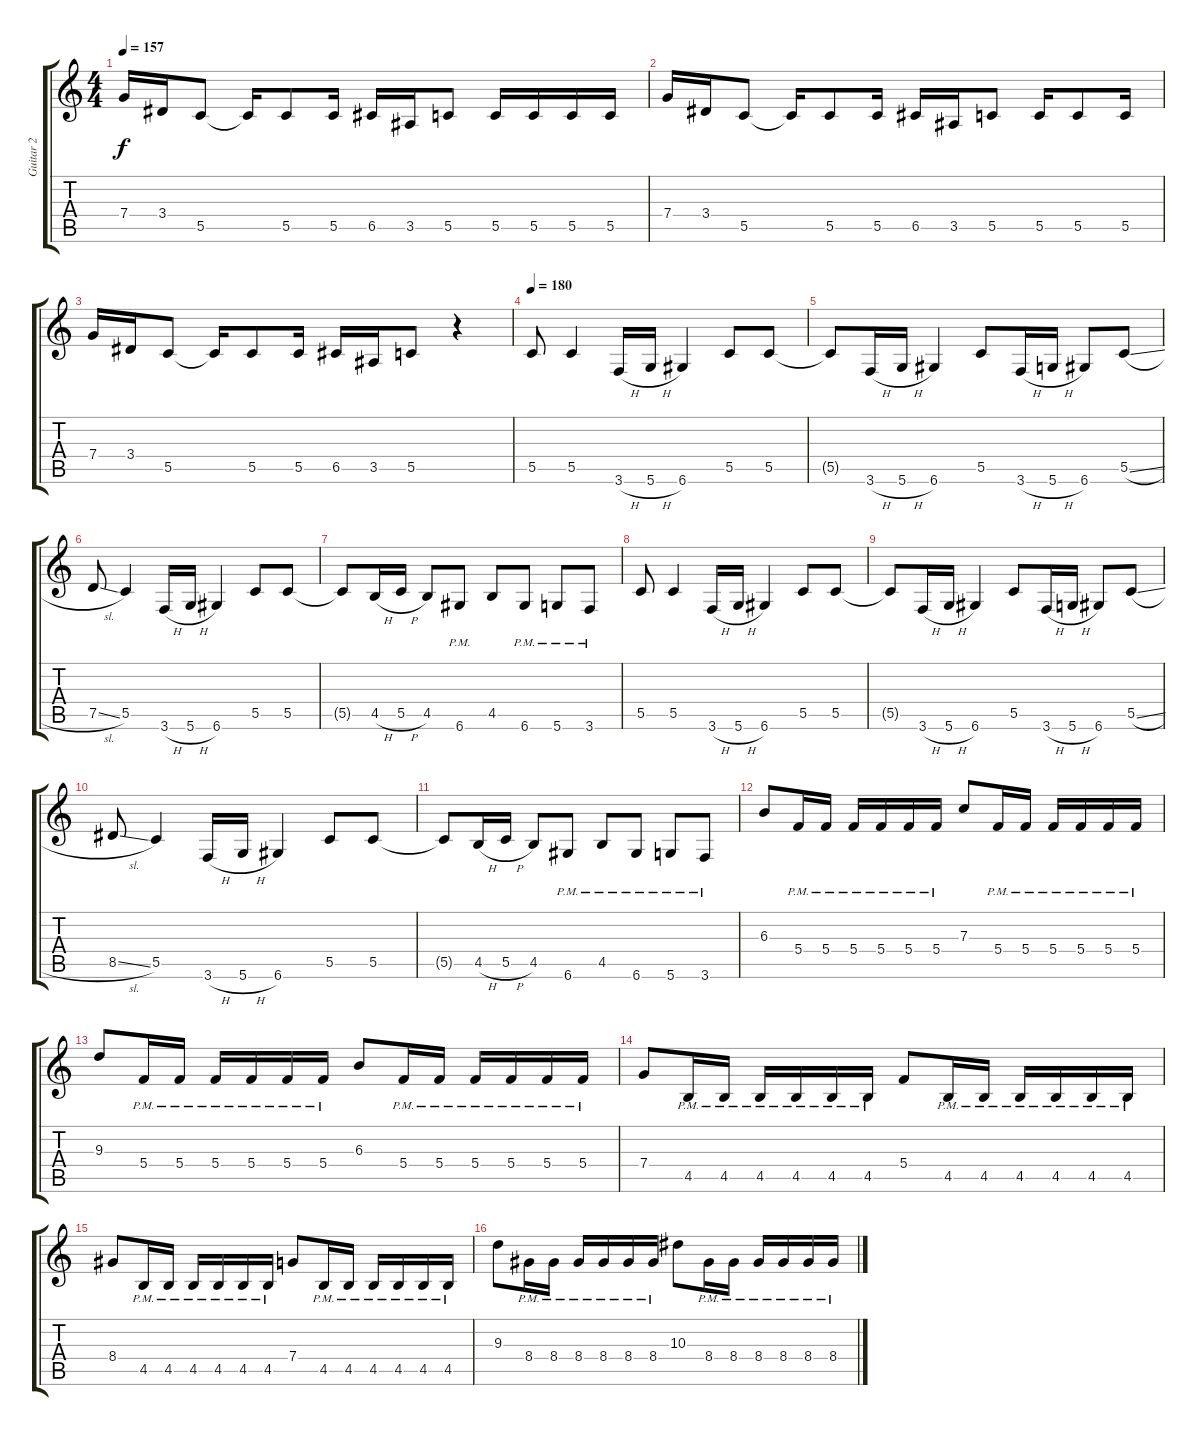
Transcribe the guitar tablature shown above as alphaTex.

\track ("Guitar 2" "Guitar 2") {instrument distortionguitar}
\staff {score tabs}
\tuning (D4 A3 F3 C3 G2 D2) {hide}
\ts (4 4)
\tempo 157
\clef g2
\ks c
7.4.16{dy f} 3.4.16 5.5.8 5.5{t}.16 5.5.8 5.5.16 6.5.16 3.5.16 5.5.8 5.5.16 5.5.16 5.5.16 5.5.16 |
7.4.16 3.4.16 5.5.8 5.5{t}.16 5.5.8 5.5.16 6.5.16 3.5.16 5.5.8 5.5.16 5.5.8 5.5.16 |
7.4.16 3.4.16 5.5.8 5.5{t}.16 5.5.8 5.5.16 6.5.16 3.5.16 5.5.8 r.4 |
\tempo 180
5.5.8 5.5.4 3.6{h}.16 5.6{h}.16 6.6.4 5.5.8 5.5.8 |
5.5{t}.8 3.6{h}.16 5.6{h}.16 6.6.4 5.5.8 3.6{h}.16 5.6{h}.16 6.6.8 5.5{sl}.8 |
7.5{sl}.8 5.5.4 3.6{h}.16 5.6{h}.16 6.6.4 5.5.8 5.5.8 |
5.5{t}.8 4.5{h}.16 5.5{h}.16 4.5.8 6.6{pm}.8 4.5.8 6.6{pm}.8 5.6{pm}.8 3.6{pm}.8 |
5.5.8 5.5.4 3.6{h}.16 5.6{h}.16 6.6.4 5.5.8 5.5.8 |
5.5{t}.8 3.6{h}.16 5.6{h}.16 6.6.4 5.5.8 3.6{h}.16 5.6{h}.16 6.6.8 5.5{sl}.8 |
8.5{sl}.8 5.5.4 3.6{h}.16 5.6{h}.16 6.6.4 5.5.8 5.5.8 |
5.5{t}.8 4.5{h}.16 5.5{h}.16 4.5.8 6.6{pm}.8 4.5{pm}.8 6.6{pm}.8 5.6{pm}.8 3.6{pm}.8 |
6.3.8 5.4{pm}.16 5.4{pm}.16 5.4{pm}.16 5.4{pm}.16 5.4{pm}.16 5.4{pm}.16 7.3.8 5.4{pm}.16 5.4{pm}.16 5.4{pm}.16 5.4{pm}.16 5.4{pm}.16 5.4{pm}.16 |
9.3.8 5.4{pm}.16 5.4{pm}.16 5.4{pm}.16 5.4{pm}.16 5.4{pm}.16 5.4{pm}.16 6.3.8 5.4{pm}.16 5.4{pm}.16 5.4{pm}.16 5.4{pm}.16 5.4{pm}.16 5.4{pm}.16 |
7.4.8 4.5{pm}.16 4.5{pm}.16 4.5{pm}.16 4.5{pm}.16 4.5{pm}.16 4.5{pm}.16 5.4.8 4.5{pm}.16 4.5{pm}.16 4.5{pm}.16 4.5{pm}.16 4.5{pm}.16 4.5{pm}.16 |
8.4.8 4.5{pm}.16 4.5{pm}.16 4.5{pm}.16 4.5{pm}.16 4.5{pm}.16 4.5{pm}.16 7.4.8 4.5{pm}.16 4.5{pm}.16 4.5{pm}.16 4.5{pm}.16 4.5{pm}.16 4.5{pm}.16 |
9.3.8 8.4{pm}.16 8.4{pm}.16 8.4{pm}.16 8.4{pm}.16 8.4{pm}.16 8.4{pm}.16 10.3.8 8.4{pm}.16 8.4{pm}.16 8.4{pm}.16 8.4{pm}.16 8.4{pm}.16 8.4{pm}.16
